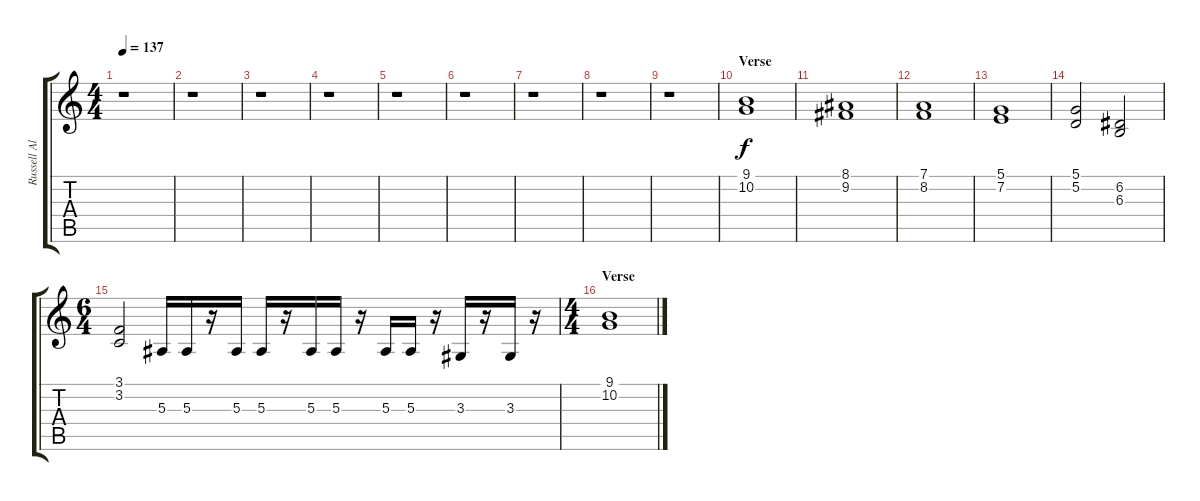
\track ("Russell Allen" "Russell Al") {instrument stringensemble1}
\staff {score tabs}
\tuning (D4 A3 F3 C3 G2 D2) {hide}
\ts (4 4)
\tempo 137
\clef g2
\ks c
r.1{dy f} |
r.1 |
r.1 |
r.1 |
r.1 |
r.1 |
r.1 |
r.1 |
r.1 |
\section ("" "Verse")
(9.1 10.2).1 |
(8.1 9.2).1 |
(7.1 8.2).1 |
(5.1 7.2).1 |
(5.1 5.2).2 (6.2 6.3).2 |
\ts (6 4)
(3.1 3.2).2 5.3.16 5.3.16 r.16 5.3.16 5.3.16 r.16 5.3.16 5.3.16 r.16 5.3.16 5.3.16 r.16 3.3.16 r.16 3.3.16 r.16 |
\ts (4 4)
\section ("" "Verse")
(9.1 10.2).1
